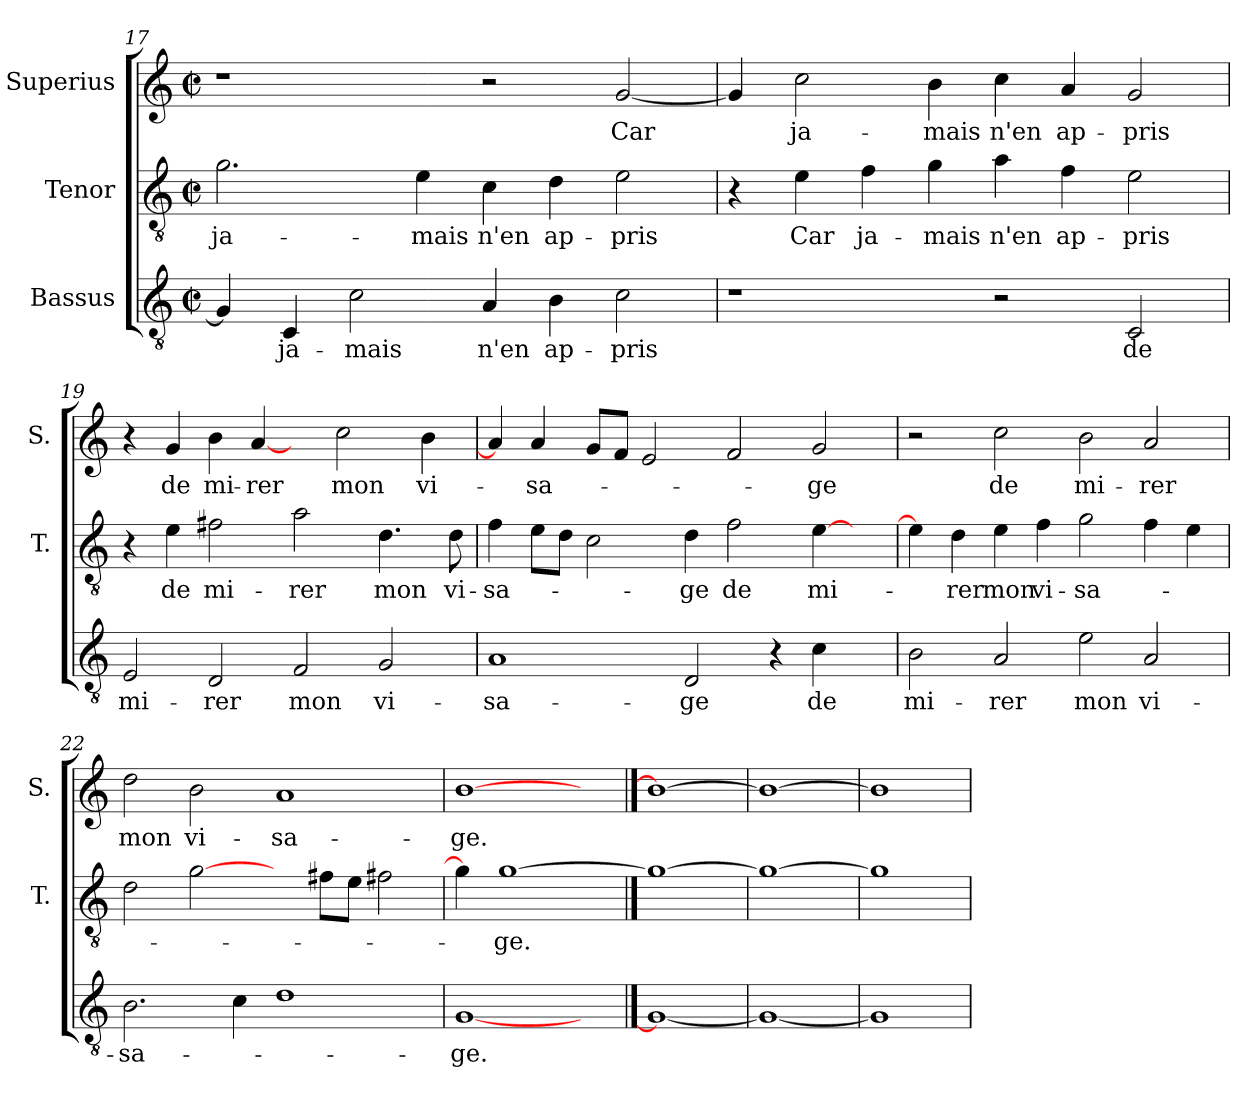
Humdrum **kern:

**kern	**text	**kern	**text	**kern	**text
*part3	*part3	*part2	*part2	*part1	*part1
*staff3	*staff3	*staff2	*staff2	*staff1	*staff1
*I"Bassus	*	*I"Tenor	*	*I"Superius	*
*	*	*I'T.	*	*I'S.	*
*clefGv2	*	*clefGv2	*	*clefG2	*
*k[]	*	*k[]	*	*k[]	*
*C:	*	*C:	*	*C:	*
*M2/2	*	*M2/2	*	*M2/2	*
*met(c|)	*	*met(c|)	*	*met(c|)	*
=17	=17	=17	=17	=17	=17
4G/]	.	2.g\	ja-	1r	.
4C/	ja-	.	.	.	.
2c\	-mais	.	.	.	.
.	.	4e\	-mais	.	.
4A/	n'en	4c\	n'en	2r	.
4B\	ap-	4d\	ap-	.	.
2c\	-pris	2e\	-pris	[2g/	Car
=18	=18	=18	=18	=18	=18
1r	.	4r	.	4g/]	.
.	.	4e\	Car	2cc\	ja-
.	.	4f\	ja-	.	.
.	.	4g\	-mais	4b\	-mais
2r	.	4a\	n'en	4cc\	n'en
.	.	4f\	ap-	4a/	ap-
2C/	de	2e\	-pris	2g/	-pris
!!LO:PB:g=z
=19	=19	=19	=19	=19	=19
2E/	mi-	4r	.	4r	.
.	.	4e\	de	4g/	de
2D/	-rer	2f#X\	mi-	4b\	mi-
.	.	.	.	[4a/	-rer
2F/	mon	2a\	-rer	4ryy	.
.	.	.	.	2cc\	mon
2G/	vi-	4.d\	mon	.	.
.	.	.	.	4b\	vi-
.	.	8d\	vi-	.	.
=20	=20	=20	=20	=20	=20
1A/	-sa-	4f\	-sa-	4a/]	.
.	.	8e\L	.	4a/	-sa-
.	.	8d\J	.	.	.
.	.	2c\	.	8g/L	.
.	.	.	.	8f/J	.
.	.	.	.	2e/	.
2D/	-ge	4d\	-ge	.	.
.	.	2f\	de	2f/	.
4r	.	.	.	.	.
4c\	de	[4e\	mi-	2g/	-ge
4ryy	.	4ryy	.	.	.
=21	=21	=21	=21	=21	=21
2B\	mi-	4e\]	.	2r	.
.	.	4d\	-rer	.	.
2A/	-rer	4e\	mon	2cc\	de
.	.	4f\	vi-	.	.
2e\	mon	2g\	-sa-	2b\	mi-
2A/	vi-	4f\	.	2a/	-rer
.	.	4e\	.	.	.
=22	=22	=22	=22	=22	=22
2.B\	-sa-	2d\	.	2dd\	mon
.	.	[2g\	.	2b\	vi-
4c\	.	.	.	.	.
1d\	.	4ryy	.	1a/	-sa-
.	.	8f#X\L	.	.	.
.	.	8e\J	.	.	.
.	.	2f#X\	.	.	.
=23	=23	=23	=23	=23	=23
[1G/	-ge.	4g\]	.	[1b\	-ge.
.	.	[1g\	-ge.	.	.
4ryy	.	.	.	4ryy	.
==24	==24	==24	==24	==24	==24
1G/_	.	1g\_	.	1b\_	.
=25	=25	=25	=25	=25	=25
1G/_	.	1g\_	.	1b\_	.
=26	=26	=26	=26	=26	=26
1G/]	.	1g\]	.	1b\]	.
=	=	=	=	=	=
*-	*-	*-	*-	*-	*-
